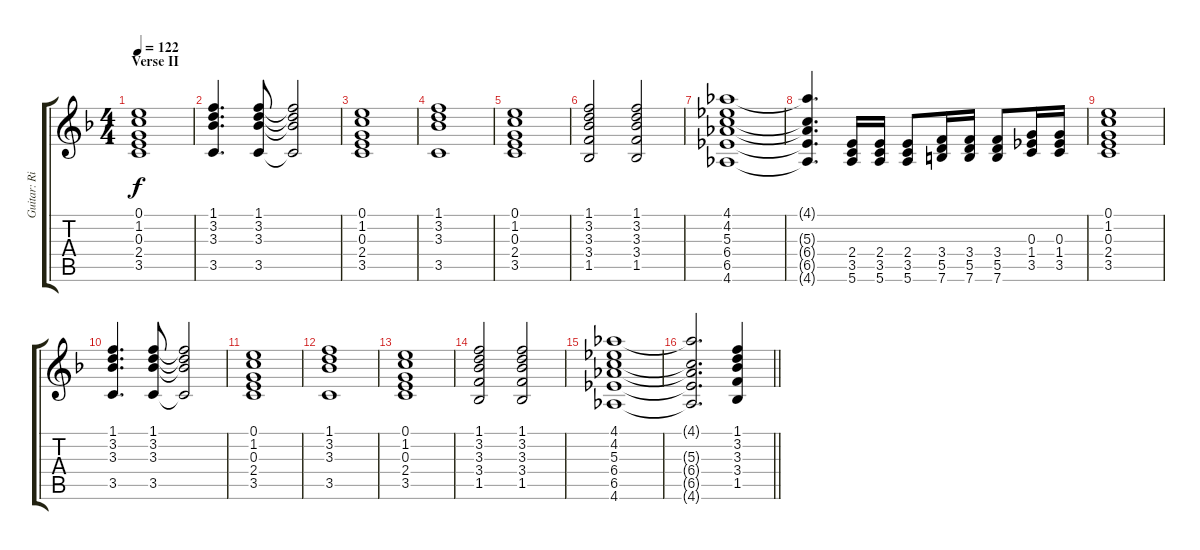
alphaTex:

\track ("Guitar: Rik" "Guitar: Ri") {instrument distortionguitar}
\staff {score tabs}
\tuning (E4 B3 G3 D3 A2 E2) {hide}
\ts (4 4)
\section ("" "Verse II")
\tempo 122
\clef g2
\ks f
(0.1 1.2 0.3 2.4 3.5).1{dy f} |
(1.1 3.2 3.3 3.5).4{d} (1.1 3.2 3.3 3.5).8 (1.1{t} 3.2{t} 3.3{t} 3.5{t}).2 |
(0.1 1.2 0.3 2.4 3.5).1 |
(1.1 3.2 3.3 3.5).1 |
(0.1 1.2 0.3 2.4 3.5).1 |
(1.1 3.2 3.3 3.4 1.5).2 (1.1 3.2 3.3 3.4 1.5).2 |
(4.1 4.2 5.3 6.4 6.5 4.6).1 |
(4.1{t} 5.3{t} 6.4{t} 6.5{t} 4.6{t}).4{d} (2.4 3.5 5.6).16 (2.4 3.5 5.6).16 (2.4 3.5 5.6).8 (3.4 5.5 7.6).16 (3.4 5.5 7.6).16 (3.4 5.5 7.6).8 (0.3 1.4 3.5).16 (0.3 1.4 3.5).16 |
(0.1 1.2 0.3 2.4 3.5).1 |
(1.1 3.2 3.3 3.5).4{d} (1.1 3.2 3.3 3.5).8 (1.1{t} 3.2{t} 3.3{t} 3.5{t}).2 |
(0.1 1.2 0.3 2.4 3.5).1 |
(1.1 3.2 3.3 3.5).1 |
(0.1 1.2 0.3 2.4 3.5).1 |
(1.1 3.2 3.3 3.4 1.5).2 (1.1 3.2 3.3 3.4 1.5).2 |
(4.1 4.2 5.3 6.4 6.5 4.6).1 |
\barLineRight lightlight
(4.1{t} 5.3{t} 6.4{t} 6.5{t} 4.6{t}).2{d} (1.1 3.2 3.3 3.4 1.5).4
